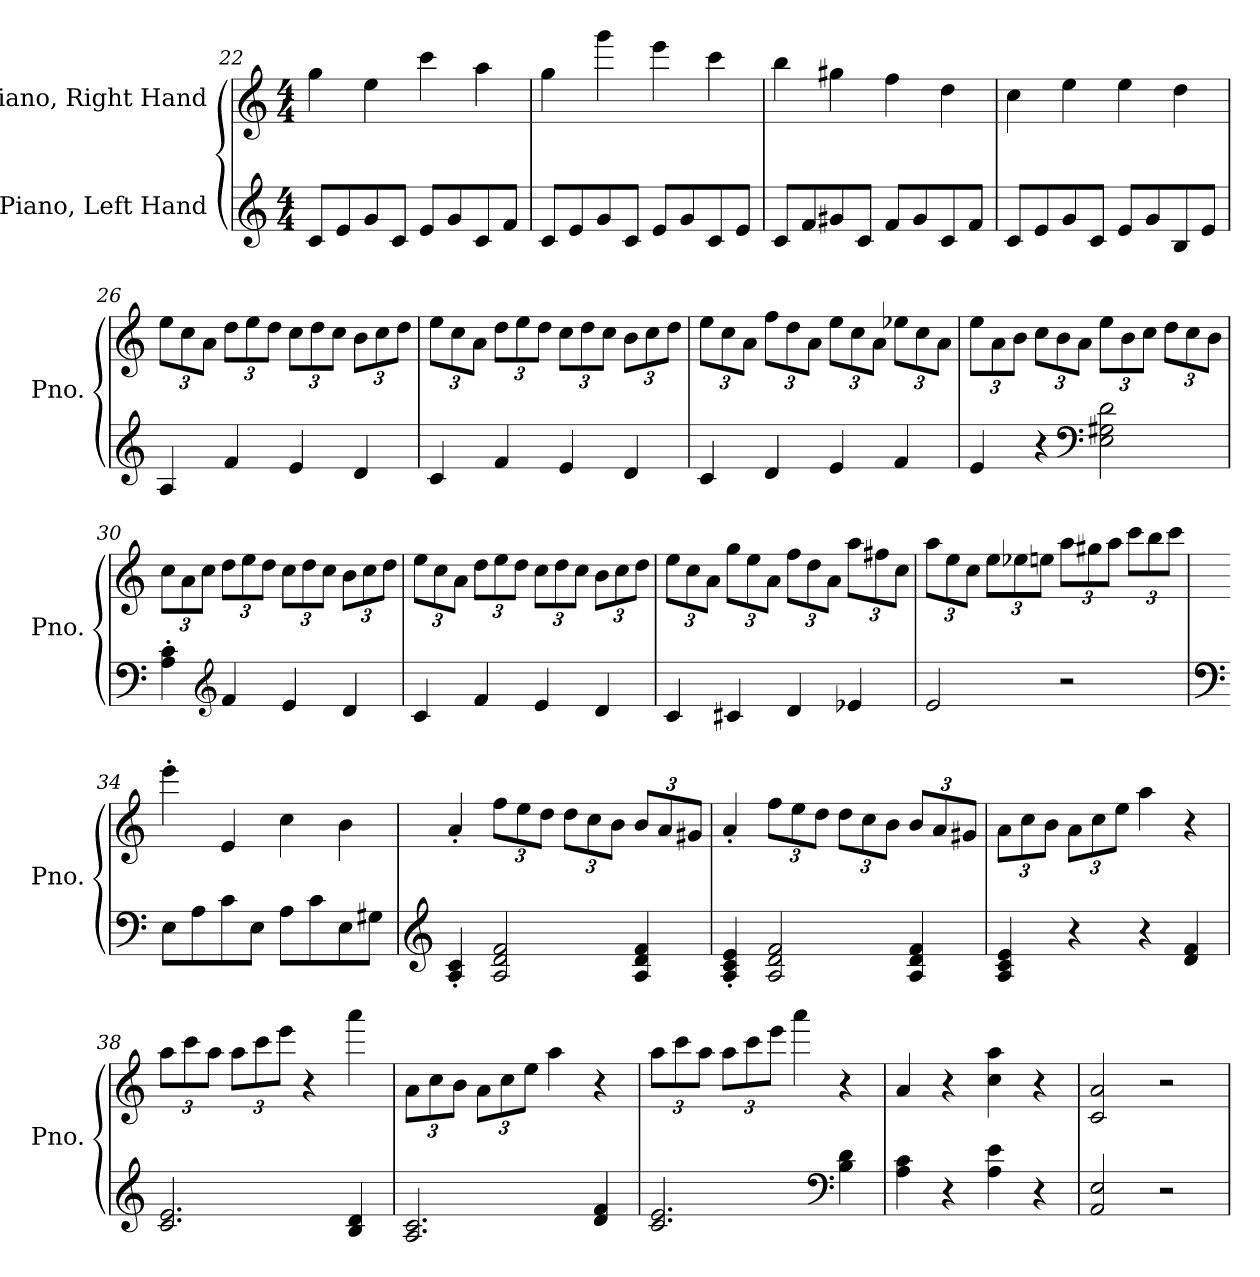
**kern	**kern
*part2	*part1
*staff2	*staff1
*I"Piano, Left Hand	*I"Piano, Right Hand
*I'Pno.	*I'Pno.
!!LO:PB:g=z
*clefG2	*clefG2
*k[]	*k[]
*M4/4	*M4/4
=22	=22
8c/L	4gg\
8e/	.
8g/	4ee\
8c/J	.
8e/L	4ccc\
8g/	.
8c/	4aa\
8f/J	.
=23	=23
8c/L	4gg\
8e/	.
8g/	4ggg\
8c/J	.
8e/L	4eee\
8g/	.
8c/	4ccc\
8e/J	.
=24	=24
8c/L	4bb\
8f/	.
8g#X/	4gg#X\
8c/J	.
8f/L	4ff\
8g#/	.
8c/	4dd\
8f/J	.
=25	=25
8c/L	4cc\
8e/	.
8g/	4ee\
8c/J	.
8e/L	4ee\
8g/	.
8B/	4dd\
8e/J	.
!!LO:LB:g=z
=26	=26
*	*Xbrackettup
4A/	12ee\L
.	12cc\
.	12a\J
4f/	12dd\L
.	12ee\
.	12dd\J
4e/	12cc\L
.	12dd\
.	12cc\J
4d/	12b\L
.	12cc\
.	12dd\J
=27	=27
4c/	12ee\L
.	12cc\
.	12a\J
4f/	12dd\L
.	12ee\
.	12dd\J
4e/	12cc\L
.	12dd\
.	12cc\J
4d/	12b\L
.	12cc\
.	12dd\J
=28	=28
4c/	12ee\L
.	12cc\
.	12a\J
4d/	12ff\L
.	12dd\
.	12a\J
4e/	12ee\L
.	12cc\
.	12a\J
4f/	12ee-X\L
.	12cc\
.	12a\J
!!LO:LB:g=z
=29	=29
4e/	12ee\L
.	12a\
.	12b\J
4r	12cc\L
.	12b\
.	12a\J
*clefF4	*
2E\ 2G#X\ 2d\	12ee\L
.	12b\
.	12cc\J
.	12dd\L
.	12cc\
.	12b\J
=30	=30
4A\' 4c\'	12cc\L
.	12a\
.	12cc\J
*clefG2	*
4f/	12dd\L
.	12ee\
.	12dd\J
4e/	12cc\L
.	12dd\
.	12cc\J
4d/	12b\L
.	12cc\
.	12dd\J
=31	=31
4c/	12ee\L
.	12cc\
.	12a\J
4f/	12dd\L
.	12ee\
.	12dd\J
4e/	12cc\L
.	12dd\
.	12cc\J
4d/	12b\L
.	12cc\
.	12dd\J
!!LO:LB:g=z
=32	=32
4c/	12ee\L
.	12cc\
.	12a\J
4c#X/	12gg\L
.	12ee\
.	12a\J
4d/	12ff\L
.	12dd\
.	12a\J
4e-X/	12aa\L
.	12ff#X\
.	12cc\J
=33	=33
2e/	12aa\L
.	12ee\
.	12cc\J
.	12ee\L
.	12ee-X\
.	12een\J
2r	12aa\L
.	12gg#X\
.	12aa\J
.	12ccc\L
.	12bb\
.	12ccc\J
=34	=34
*clefF4	*
8E\L	4eee'\
8A\	.
8c\	4e/
8E\J	.
8A\L	4cc\
8c\	.
8E\	4b\
8G#X\J	.
!!LO:LB:g=z
=35	=35
*clefG2	*
4A/' 4c/'	4a'/
2A/ 2d/ 2f/	12ff\L
.	12ee\
.	12dd\J
.	12dd\L
.	12cc\
.	12b\J
4A/ 4d/ 4f/	12b/L
.	12a/
.	12g#X/J
=36	=36
4A/' 4c/' 4e/'	4a'/
2A/ 2d/ 2f/	12ff\L
.	12ee\
.	12dd\J
.	12dd\L
.	12cc\
.	12b\J
4A/ 4d/ 4f/	12b/L
.	12a/
.	12g#X/J
=37	=37
4A/ 4c/ 4e/	12a\L
.	12cc\
.	12b\J
4r	12a\L
.	12cc\
.	12ee\J
4r	4aa\
4d/ 4f/	4r
=38	=38
2.c/ 2.e/	12aa\L
.	12ccc\
.	12aa\J
.	12aa\L
.	12ccc\
.	12eee\J
.	4r
4B/ 4d/	4aaa\
!!LO:LB:g=z
=39	=39
2.A/ 2.c/	12a\L
.	12cc\
.	12b\J
.	12a\L
.	12cc\
.	12ee\J
.	4aa\
4d/ 4f/	4r
=40	=40
2.c/ 2.e/	12aa\L
.	12ccc\
.	12aa\J
.	12aa\L
.	12ccc\
.	12eee\J
.	4aaa\
*clefF4	*
4B\ 4d\	4r
=41	=41
4A\ 4c\	4a/
4r	4r
4A\ 4e\	4cc\ 4aa\
4r	4r
=42	=42
2AA/ 2E/	2c/ 2a/
2r	2r
=	=
*-	*-
